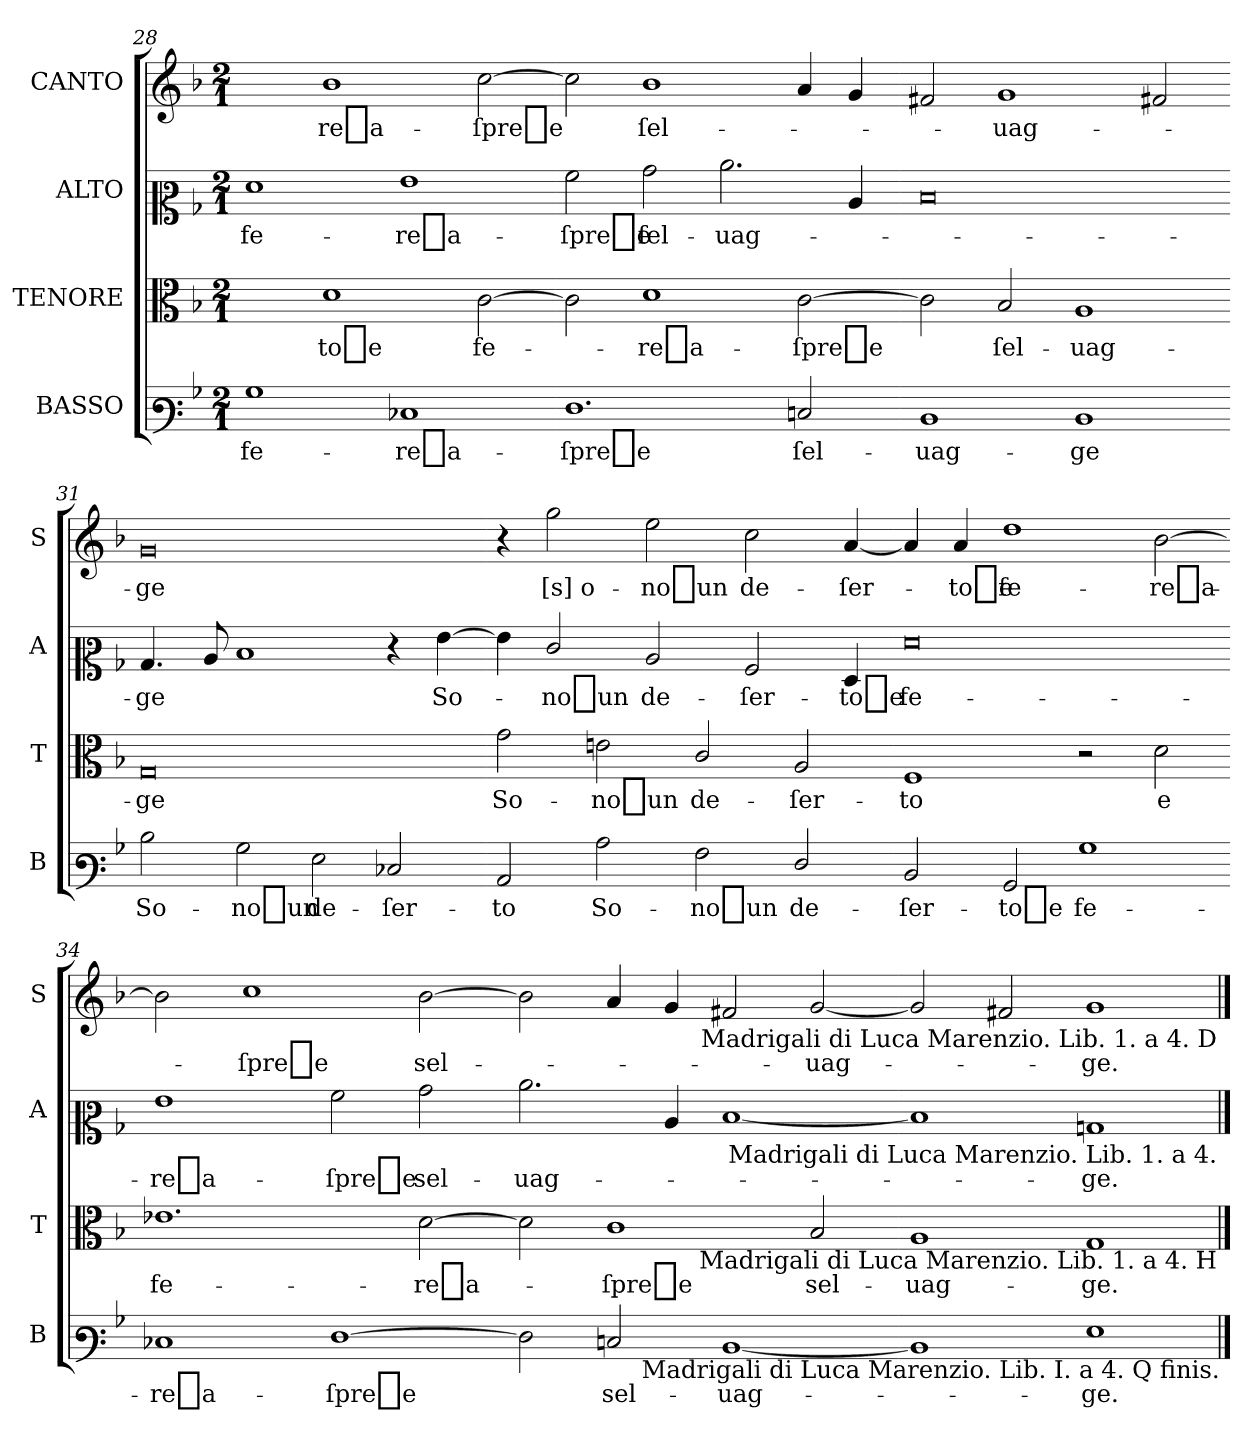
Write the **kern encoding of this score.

**kern	**text	**kern	**text	**kern	**text	**kern	**text
*part4	*part4	*part3	*part3	*part2	*part2	*part1	*part1
*staff4	*staff4	*staff3	*staff3	*staff2	*staff2	*staff1	*staff1
*I"BASSO	*	*I"TENORE	*	*I"ALTO	*	*I"CANTO	*
*I'B	*	*I'T	*	*I'A	*	*I'S	*
*clefF3	*	*clefC3	*	*clefC2	*	*clefG2	*
*k[b-]	*	*k[b-]	*	*k[b-]	*	*k[b-]	*
*G:dor	*	*G:dor	*	*G:dor	*	*G:dor	*
*M2/1	*	*M2/1	*	*M2/1	*	*M2/1	*
=28	=28	=28	=28	=28	=28	=28	=28
1B-	fe-	2ryy	.	1f	fe-	2ryy	.
!	!	!	!LO:LY:i	!	!	!	!
.	.	1d\	-to_e	.	.	1b-\	-re_a-
1E-X	-re_a-	.	.	1g	-re_a-	.	.
.	.	[2c\	fe-	.	.	[2cc\	-ſpre_e
=29-	=29-	=29-	=29-	=29-	=29-	=29-	=29-
1.F	-ſpre_e	2c\]	.	2a\	-ſpre_e	2cc\]	.
.	.	1d\	-re_a-	2b-\	ſel-	1b-\	ſel-
.	.	.	.	2.cc\	-uag-	.	.
2En/	ſel-	[2c\	-ſpre_e	.	.	4a/	.
.	.	.	.	4c/	.	4g/	.
=30-	=30-	=30-	=30-	=30-	=30-	=30-	=30-
1D	-uag-	2c\]	.	0d	.	2f#X/	.
.	.	2B-/	ſel-	.	.	1g/	-uag-
1D	-ge	1A	-uag-	.	.	.	.
.	.	.	.	.	.	2f#X/	.
=31-	=31-	=31-	=31-	=31-	=31-	=31-	=31-
2d\	So-	0G	ge	4.B-/	ge	0g	-ge
.	.	.	.	8c/	.	.	.
2B-\	-no_un	.	.	1d/	.	.	.
2G\	de-	.	.	.	.	.	.
2E-X/	ſer-	.	.	4r	.	.	.
.	.	.	.	[4g\	So-	.	.
=32-	=32-	=32-	=32-	=32-	=32-	=32-	=32-
2C/	-to	2g\	So-	4g\]	.	4r	.
.	.	.	.	2e/	-no_un	2gg\	[s]o-
2c\	So-	2en\	no_un	.	.	.	.
.	.	.	.	2c/	de-	2ee\	no_un
2A\	-no_un	2c/	de-	.	.	.	.
.	.	.	.	2A/	-ſer-	2cc\	de-
2F/	de-	2A/	-ſer-	.	.	.	.
.	.	.	.	4F/	-to_e	[4a/	ſer-
=33-	=33-	=33-	=33-	=33-	=33-	=33-	=33-
2D/	-ſer-	1F	-to	0f	fe-	4a/]	.
.	.	.	.	.	.	4a/	-to_e
2BB-/	-to_e	.	.	.	.	1dd\	fe-
1B-	fe-	2r	.	.	.	.	.
.	.	2d\	e	.	.	[2b-\	-re_a-
=34-	=34-	=34-	=34-	=34-	=34-	=34-	=34-
1E-X	-re_a-	1.e-X	fe-	1g	-re_a-	2b-\]	.
.	.	.	.	.	.	1cc\	-ſpre_e
[1F	-ſpre_e	.	.	2a\	-ſpre_e	.	.
.	.	[2d\	-re_a-	2b-\	sel-	[2b-\	sel-
=35-	=35-	=35-	=35-	=35-	=35-	=35-	=35-
2F]	.	2d\]	.	2.cc\	-uag-	2b-\]	.
2En/	sel-	1c\	-ſpre_e	.	.	4a/	.
.	.	.	.	4c/	.	4g/	.
[1D	-uag-	.	.	[1d	.	2f#X/	.
.	.	2B-/	sel-	.	.	[2g/	-uag-
=36-	=36-	=36-	=36-	=36-	=36-	=36-	=36-
1D]	.	1A	-uag-	1d]	.	2g/]	.
.	.	.	.	.	.	2f#X/	.
1G	ge.	1G	ge.	1Bn	-ge.	1g	-ge.
!	!	!	!	!	!	!LO:TX:b:t=Madrigali di Luca Marenzio. Lib. 1. a 4. D	!
!	!	!	!	!LO:TX:b:t=Madrigali di Luca Marenzio. Lib. 1. a 4.	!	!	!
!	!	!LO:TX:b:t=Madrigali di Luca Marenzio. Lib. 1. a 4. H	!	!	!	!	!
!LO:TX:b:t=Madrigali di Luca Marenzio. Lib. I. a 4. Q finis.	!	!	!	!	!	!	!
==	==	==	==	==	==	==	==
*-	*-	*-	*-	*-	*-	*-	*-
